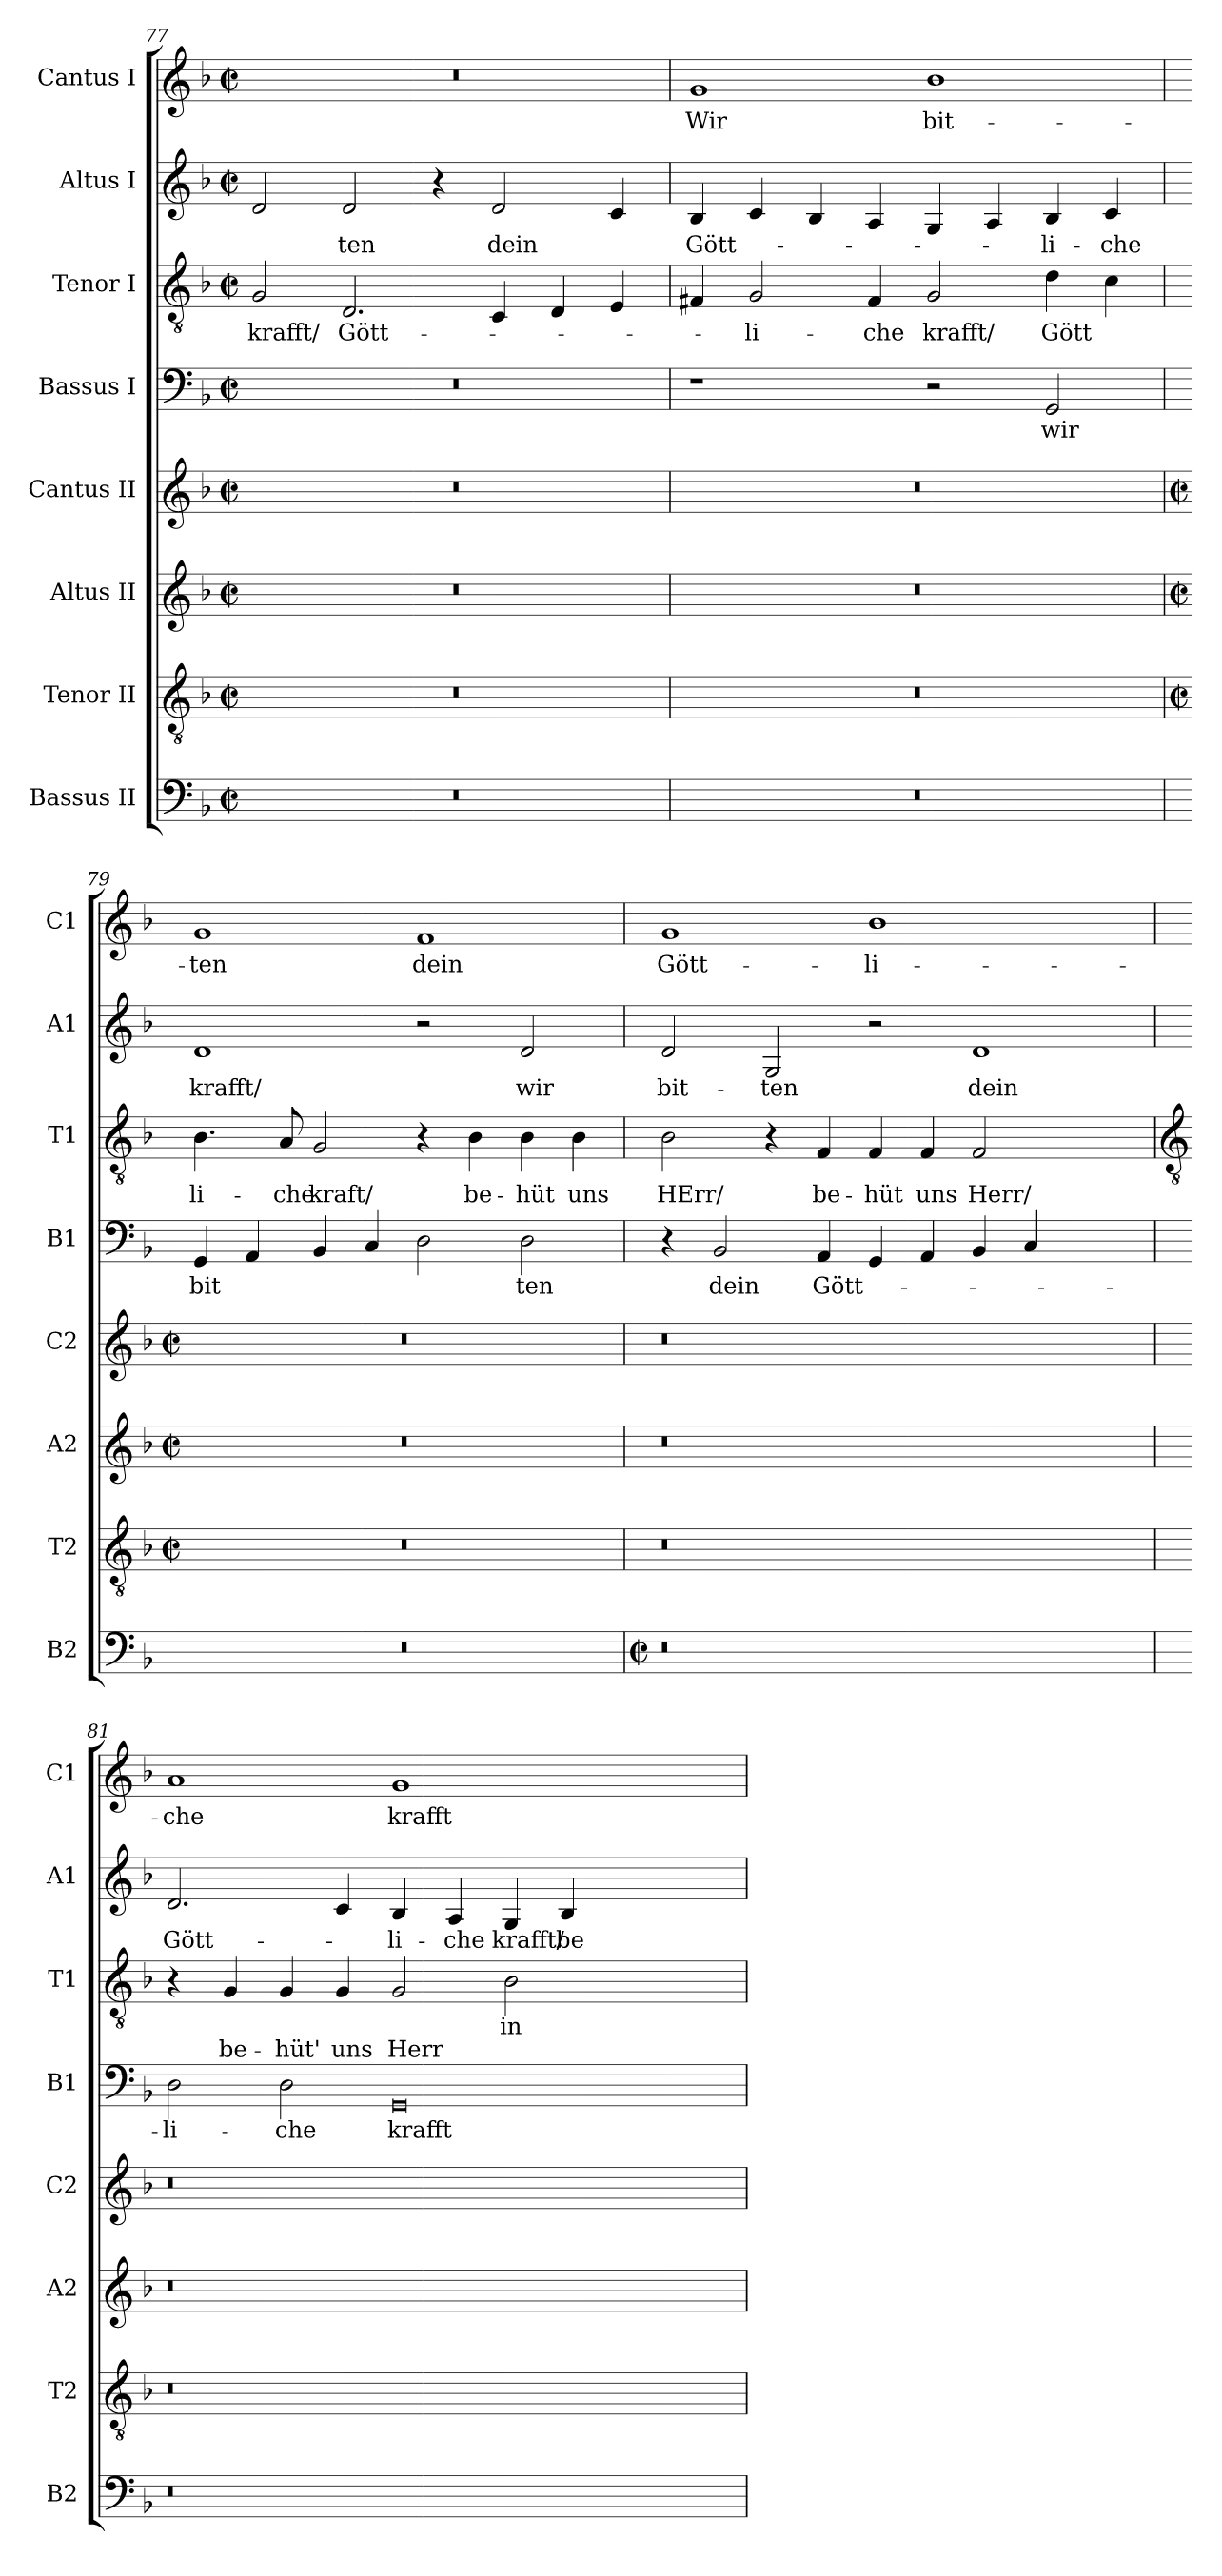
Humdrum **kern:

**kern	**kern	**kern	**kern	**kern	**text	**kern	**text	**text	**kern	**text	**kern	**text
*part8	*part7	*part6	*part5	*part4	*part4	*part3	*part3	*part3	*part2	*part2	*part1	*part1
*staff8	*staff7	*staff6	*staff5	*staff4	*staff4	*staff3	*staff3	*staff3	*staff2	*staff2	*staff1	*staff1
*I"Bassus II	*I"Tenor II	*I"Altus II	*I"Cantus II	*I"Bassus I	*	*I"Tenor I	*	*	*I"Altus I	*	*I"Cantus I	*
*I'B2	*I'T2	*I'A2	*I'C2	*I'B1	*	*I'T1	*	*	*I'A1	*	*I'C1	*
!!LO:LB:g=z
*clefF4	*clefGv2	*clefG2	*clefG2	*clefF4	*	*clefGv2	*	*	*clefG2	*	*clefG2	*
*k[b-]	*k[b-]	*k[b-]	*k[b-]	*k[b-]	*	*k[b-]	*	*	*k[b-]	*	*k[b-]	*
*F:	*F:	*F:	*F:	*F:	*	*F:	*	*	*F:	*	*F:	*
*M4/2	*M4/2	*M4/2	*M4/2	*M4/2	*	*M4/2	*	*	*M4/2	*	*M4/2	*
*met(c|)	*met(c|)	*met(c|)	*met(c|)	*met(c|)	*	*met(c|)	*	*	*met(c|)	*	*met(c|)	*
=77	=77	=77	=77	=77	=77	=77	=77	=77	=77	=77	=77	=77
!	!	!	!	!	!	!	!LO:LY:b	!	!	!	!	!
0r	0r	0r	0r	0r	.	2G	krafft/	.	2d	.	0r	.
!	!	!	!	!	!	!	!LO:LY:b	!	!	!LO:LY:b	!	!
.	.	.	.	.	.	2.D	Gött-	.	2d	-ten	.	.
.	.	.	.	.	.	.	.	.	4r	.	.	.
!	!	!	!	!	!	!	!	!	!	!LO:LY:b	!	!
.	.	.	.	.	.	4C	.	.	2d	dein	.	.
.	.	.	.	.	.	4D	.	.	.	.	.	.
.	.	.	.	.	.	4E	.	.	4c	.	.	.
=78	=78	=78	=78	=78	=78	=78	=78	=78	=78	=78	=78	=78
!	!	!	!	!	!	!	!	!	!	!LO:LY:b	!	!LO:LY:b
0r	0r	0r	0r	1r	.	4F#X	.	.	4B-	Gött-	1g	Wir
!	!	!	!	!	!	!	!LO:LY:b	!	!	!	!	!
.	.	.	.	.	.	2G	-li-	.	4c	.	.	.
.	.	.	.	.	.	.	.	.	4B-	.	.	.
!	!	!	!	!	!	!	!LO:LY:b	!	!	!	!	!
.	.	.	.	.	.	4F#	-che	.	4A	.	.	.
!	!	!	!	!	!	!	!LO:LY:b	!	!	!	!	!LO:LY:b
.	.	.	.	2r	.	2G	krafft/	.	4G	.	1b-	bit-
.	.	.	.	.	.	.	.	.	4A	.	.	.
!	!	!	!	!	!LO:LY:b	!	!LO:LY:b	!	!	!LO:LY:b	!	!
.	.	.	.	2GG	wir	4d	Gött	.	4B-	-li-	.	.
!	!	!	!	!	!	!	!	!	!	!LO:LY:b	!	!
.	.	.	.	.	.	4c	.	.	4c	-che	.	.
!!LO:LB:g=z
=79	=79	=79	=79	=79	=79	=79	=79	=79	=79	=79	=79	=79
*	*M4/2	*M4/2	*M4/2	*	*	*	*	*	*	*	*	*
*	*met(c|)	*met(c|)	*met(c|)	*	*	*	*	*	*	*	*	*
!	!	!	!	!	!LO:LY:b	!	!LO:LY:b	!	!	!LO:LY:b	!	!LO:LY:b
0r	0r	0r	0r	4GG	bit	4.B-	li-	.	1d	krafft/	1g	-ten
.	.	.	.	4AA	.	.	.	.	.	.	.	.
!	!	!	!	!	!	!	!LO:LY:b	!	!	!	!	!
.	.	.	.	.	.	8A	-che	.	.	.	.	.
!	!	!	!	!	!	!	!LO:LY:b	!	!	!	!	!
.	.	.	.	4BB-	.	2G	kraft/	.	.	.	.	.
.	.	.	.	4C	.	.	.	.	.	.	.	.
!	!	!	!	!	!	!	!	!	!	!	!	!LO:LY:b
.	.	.	.	2D	.	4r	.	.	2r	.	1f	dein
!	!	!	!	!	!	!	!LO:LY:b	!	!	!	!	!
.	.	.	.	.	.	4B-	be-	.	.	.	.	.
!	!	!	!	!	!LO:LY:b	!	!LO:LY:b	!	!	!LO:LY:b	!	!
.	.	.	.	2D	ten	4B-	-hüt	.	2d	wir	.	.
!	!	!	!	!	!	!	!LO:LY:b	!	!	!	!	!
.	.	.	.	.	.	4B-	uns	.	.	.	.	.
!!LO:LB:g=z
=80	=80	=80	=80	=80	=80	=80	=80	=80	=80	=80	=80	=80
*M4/2	*	*	*	*	*	*	*	*	*	*	*	*
*met(c|)	*	*	*	*	*	*	*	*	*	*	*	*
!	!	!	!	!	!	!	!LO:LY:b	!	!	!LO:LY:b	!	!LO:LY:b
0r	0r	0r	0r	4r	.	2B-	HErr/	.	2d	bit-	1g	Gött-
!	!	!	!	!	!LO:LY:b	!	!	!	!	!	!	!
.	.	.	.	2BB-	dein	.	.	.	.	.	.	.
!	!	!	!	!	!	!	!	!	!	!LO:LY:b	!	!
.	.	.	.	.	.	4r	.	.	2G	-ten	.	.
!	!	!	!	!	!LO:LY:b	!	!LO:LY:b	!	!	!	!	!
.	.	.	.	4AA	Gött-	4F	be-	.	.	.	.	.
!	!	!	!	!	!	!	!LO:LY:b	!	!	!	!	!LO:LY:b
.	.	.	.	4GG	.	4F	-hüt	.	2r	.	1b-	-li-
!	!	!	!	!	!	!	!LO:LY:b	!	!	!	!	!
.	.	.	.	4AA	.	4F	uns	.	.	.	.	.
!	!	!	!	!	!	!	!LO:LY:b	!	!	!LO:LY:b	!	!
.	.	.	.	4BB-	.	2F	Herr/	.	1d	dein	.	.
.	.	.	.	4C	.	.	.	.	.	.	.	.
2ryy	2ryy	2ryy	2ryy	2ryy	.	2ryy	.	.	.	.	2ryy	.
!!LO:LB:g=z
=81	=81	=81	=81	=81	=81	=81	=81	=81	=81	=81	=81	=81
*	*	*	*	*	*	*clefGv2	*	*	*	*	*	*
!	!	!	!	!	!LO:LY:b	!	!	!	!	!LO:LY:b	!	!LO:LY:b
0r	0r	0r	0r	2D	-li-	4r	.	.	2.d	Gött-	1a	-che
!	!	!	!	!	!	!	!	!LO:LY:b	!	!	!	!
.	.	.	.	.	.	4G	.	be-	.	.	.	.
!	!	!	!	!	!LO:LY:b	!	!	!LO:LY:b	!	!	!	!
.	.	.	.	2D	-che	4G	.	-hüt'	.	.	.	.
!	!	!	!	!	!	!	!	!LO:LY:b	!	!	!	!
.	.	.	.	.	.	4G	.	uns	4c	.	.	.
!	!	!	!	!	!LO:LY:b	!	!	!LO:LY:b	!	!LO:LY:b	!	!LO:LY:b
.	.	.	.	0GG	krafft	2G	.	Herr	4B-	-li-	1g	krafft
!	!	!	!	!	!	!	!	!	!	!LO:LY:b	!	!
.	.	.	.	.	.	.	.	.	4A	-che	.	.
!	!	!	!	!	!	!	!LO:LY:b	!	!	!LO:LY:b	!	!
.	.	.	.	.	.	2B-	in	.	4G	krafft/	.	.
!	!	!	!	!	!	!	!	!	!	!LO:LY:b	!	!
.	.	.	.	.	.	.	.	.	4B-	be-	.	.
1ryy	1ryy	1ryy	1ryy	.	.	1ryy	.	.	1ryy	.	1ryy	.
=	=	=	=	=	=	=	=	=	=	=	=	=
*-	*-	*-	*-	*-	*-	*-	*-	*-	*-	*-	*-	*-
